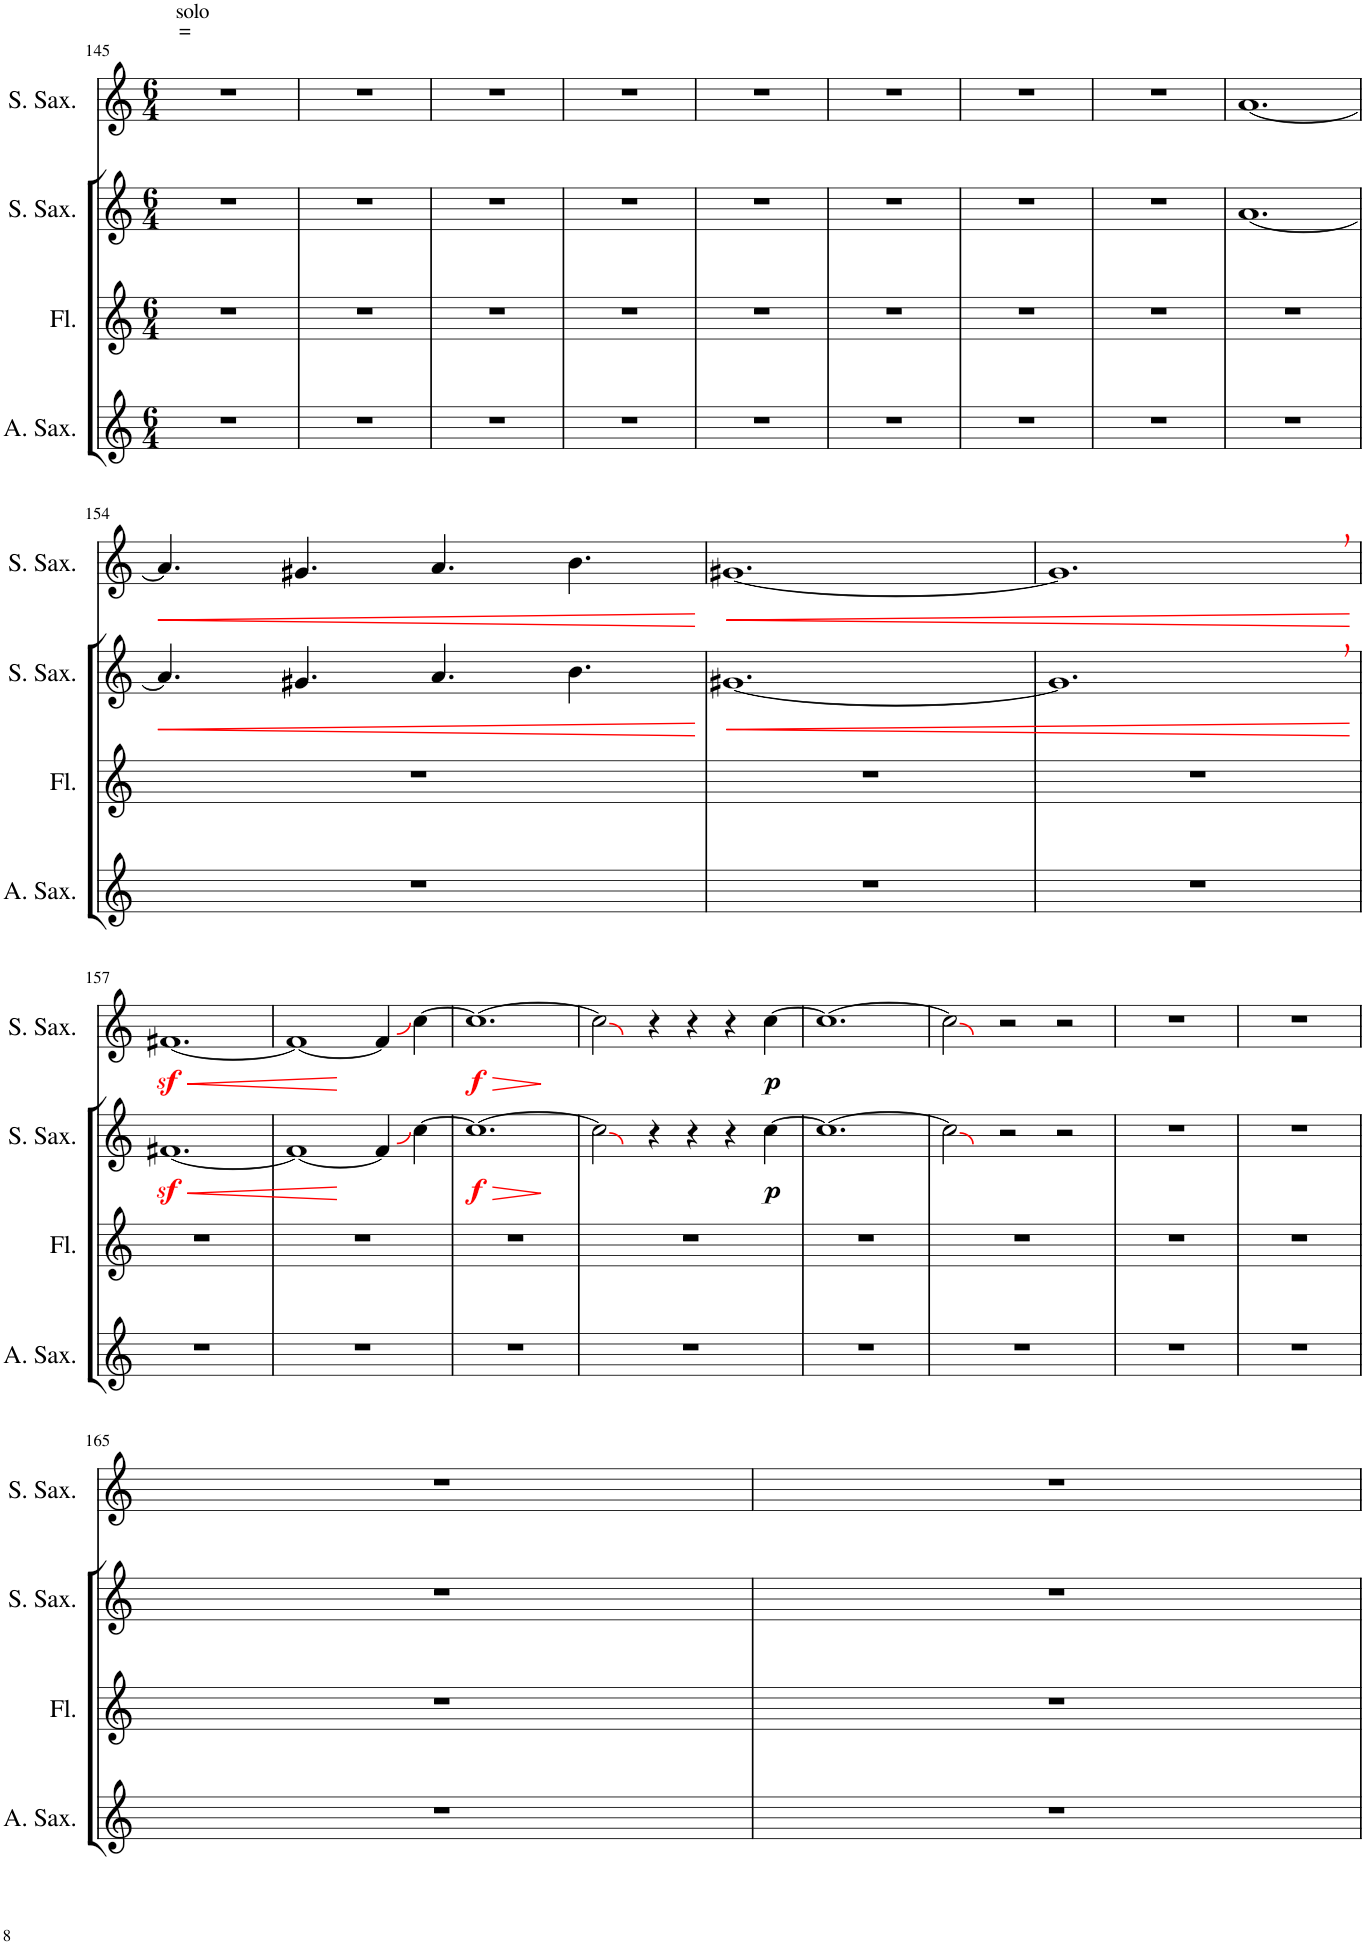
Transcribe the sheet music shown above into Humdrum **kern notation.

**kern	**kern	**kern	**dynam	**kern	**dynam
*part4	*part3	*part2	*part2	*part1	*part1
*staff4	*staff3	*staff2	*staff2	*staff1	*staff1
*I"Alto Saxophone	*I"Flute	*I"Soprano Saxophone	*	*I"Soprano Saxophone	*
*I'A. Sax.	*I'Fl.	*I'S. Sax.	*	*I'S. Sax.	*
!!LO:PB:g=z
*clefG2	*clefG2	*clefG2	*	*clefG2	*
*Trd5c9	*	*Trd1c2	*	*Trd1c2	*
*k[]	*k[]	*k[]	*	*k[]	*
*M6/4	*M6/4	*M6/4	*	*M6/4	*
=145	=145	=145	=145	=145	=145
!	!	!	!	!LO:TX:a:t==	!
!	!	!	!	!LO:TX:a:t=solo	!
1.r	1.r	1.r	.	1.r	.
=146	=146	=146	=146	=146	=146
1.r	1.r	1.r	.	1.r	.
=147	=147	=147	=147	=147	=147
1.r	1.r	1.r	.	1.r	.
=148	=148	=148	=148	=148	=148
1.r	1.r	1.r	.	1.r	.
=149	=149	=149	=149	=149	=149
1.r	1.r	1.r	.	1.r	.
=150	=150	=150	=150	=150	=150
1.r	1.r	1.r	.	1.r	.
=151	=151	=151	=151	=151	=151
1.r	1.r	1.r	.	1.r	.
=152	=152	=152	=152	=152	=152
1.r	1.r	1.r	.	1.r	.
=153	=153	=153	=153	=153	=153
1.r	1.r	[1.a	.	[1.a	.
!!LO:LB:g=z
=154	=154	=154	=154	=154	=154
!	!	!	!LO:HP:b	!	!LO:HP:b
1.r	1.r	4.a/]	<	4.a/]	<
.	.	4.g#X/	.	4.g#X/	.
.	.	4.a/	.	4.a/	.
.	.	4.b\	.	4.b\	.
.	.	.	[	.	[
=155	=155	=155	=155	=155	=155
!	!	!	!LO:HP:b	!	!LO:HP:b
1.r	1.r	[1.g#X	<	[1.g#X	<
=156	=156	=156	=156	=156	=156
1.r	1.r	1.g#,]	.	1.g#,]	.
.	.	.	[	.	[
!!LO:LB:g=z
=157	=157	=157	=157	=157	=157
!	!	!	!LO:HP:b	!	!LO:HP:b
1.r	1.r	[1.f#Xz<	<	[1.f#Xz<	<
=158	=158	=158	=158	=158	=158
1.r	1.r	1f#_	.	1f#_	.
.	.	4f#/]	[	4f#/]	[
.	.	[4cc\	.	[4cc\	.
=159	=159	=159	=159	=159	=159
!	!	!	!LO:HP:b	!	!LO:HP:b
!	!	!	!LO:DY:n=1:b	!	!LO:DY:n=1:b
1.r	1.r	1.cc_	> f	1.cc_	> f
.	.	.	]	.	]
=160	=160	=160	=160	=160	=160
1.r	1.r	2cc\]	.	2cc\]	.
.	.	4r	.	4r	.
.	.	4r	.	4r	.
.	.	4r	.	4r	.
!	!	!	!LO:DY:b	!	!LO:DY:b
.	.	[4cc\	p	[4cc\	p
=161	=161	=161	=161	=161	=161
1.r	1.r	1.cc_	.	1.cc_	.
=162	=162	=162	=162	=162	=162
1.r	1.r	2cc\]	.	2cc\]	.
.	.	2r	.	2r	.
.	.	2r	.	2r	.
=163	=163	=163	=163	=163	=163
1.r	1.r	1.r	.	1.r	.
=164	=164	=164	=164	=164	=164
1.r	1.r	1.r	.	1.r	.
!!LO:LB:g=z
=165	=165	=165	=165	=165	=165
1.r	1.r	1.r	.	1.r	.
=166	=166	=166	=166	=166	=166
1.r	1.r	1.r	.	1.r	.
=	=	=	=	=	=
*-	*-	*-	*-	*-	*-
